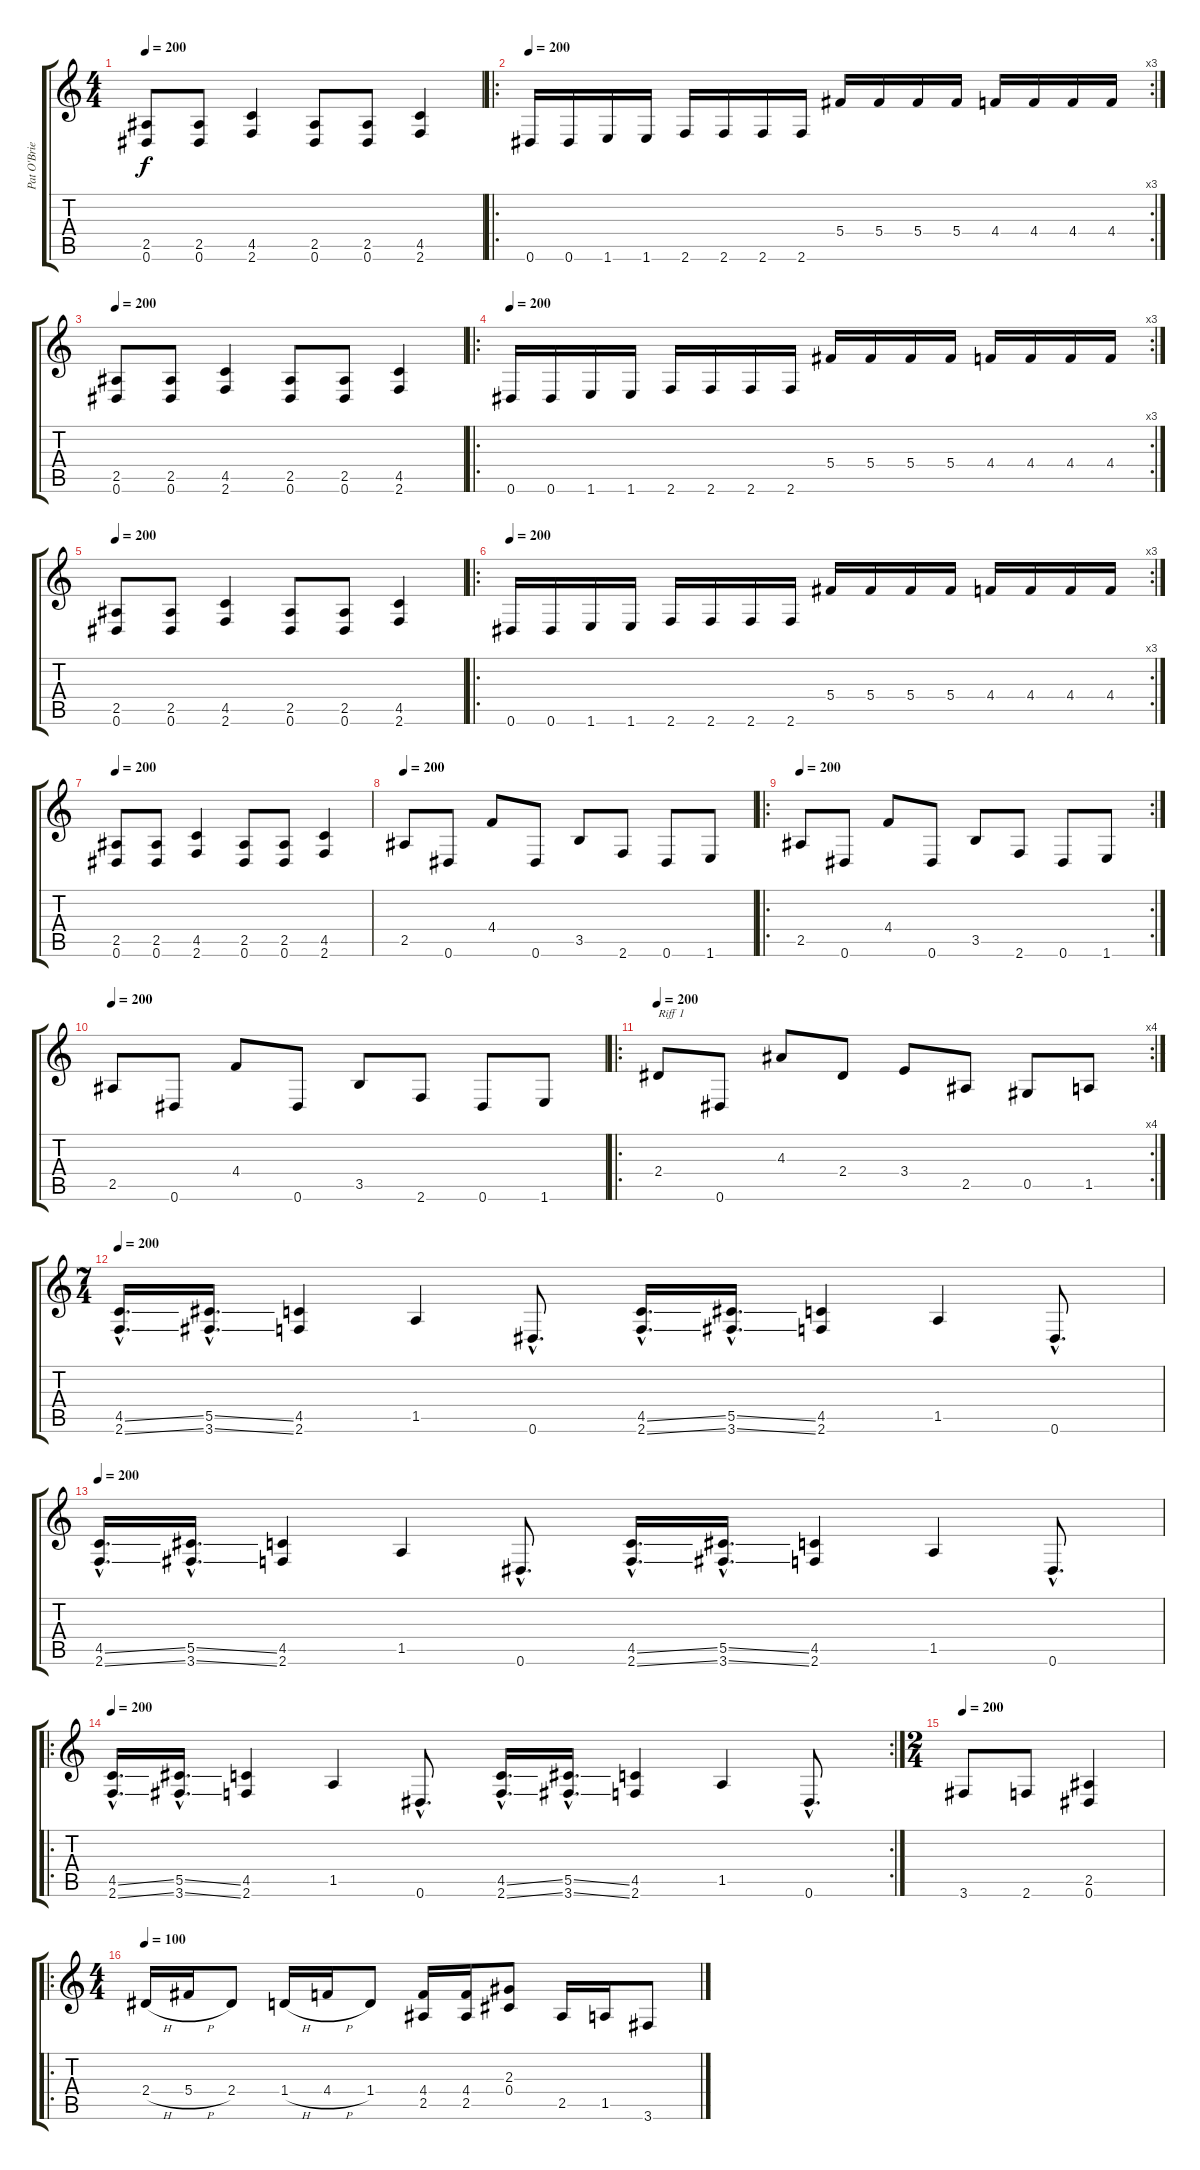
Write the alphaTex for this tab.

\track ("Pat O'Brien" "Pat O'Brie") {instrument distortionguitar}
\staff {score tabs}
\tuning (Eb4 Bb3 Gb3 Db3 Ab2 Eb2) {hide}
\ts (4 4)
\tempo 200
\clef g2
\ks c
(2.5 0.6).8{dy f} (2.5 0.6).8 (4.5 2.6).4 (2.5 0.6).8 (2.5 0.6).8 (4.5 2.6).4 |
\ro
\rc 3
\tempo 200
0.6.16 0.6.16 1.6.16 1.6.16 2.6.16 2.6.16 2.6.16 2.6.16 5.4.16 5.4.16 5.4.16 5.4.16 4.4.16 4.4.16 4.4.16 4.4.16 |
\tempo 200
(2.5 0.6).8 (2.5 0.6).8 (4.5 2.6).4 (2.5 0.6).8 (2.5 0.6).8 (4.5 2.6).4 |
\ro
\rc 3
\tempo 200
0.6.16 0.6.16 1.6.16 1.6.16 2.6.16 2.6.16 2.6.16 2.6.16 5.4.16 5.4.16 5.4.16 5.4.16 4.4.16 4.4.16 4.4.16 4.4.16 |
\tempo 200
(2.5 0.6).8 (2.5 0.6).8 (4.5 2.6).4 (2.5 0.6).8 (2.5 0.6).8 (4.5 2.6).4 |
\ro
\rc 3
\tempo 200
0.6.16 0.6.16 1.6.16 1.6.16 2.6.16 2.6.16 2.6.16 2.6.16 5.4.16 5.4.16 5.4.16 5.4.16 4.4.16 4.4.16 4.4.16 4.4.16 |
\tempo 200
(2.5 0.6).8 (2.5 0.6).8 (4.5 2.6).4 (2.5 0.6).8 (2.5 0.6).8 (4.5 2.6).4 |
\tempo 200
2.5.8 0.6.8 4.4.8 0.6.8 3.5.8 2.6.8 0.6.8 1.6.8 |
\ro
\rc 2
\tempo 200
2.5.8 0.6.8 4.4.8 0.6.8 3.5.8 2.6.8 0.6.8 1.6.8 |
\tempo 200
2.5.8 0.6.8 4.4.8 0.6.8 3.5.8 2.6.8 0.6.8 1.6.8 |
\ro
\rc 4
\tempo 200
2.4.8{txt "Riff 1" instrument distortionguitar} 0.6.8 4.3.8 2.4.8 3.4.8 2.5.8 0.5.8 1.5.8 |
\ts (7 4)
\tempo 200
(4.5{ss hac} 2.6{ss hac}).16{d} (5.5{ss hac} 3.6{ss hac}).16{d} (4.5 2.6).4 1.5.4 0.6{hac}.8{d} (4.5{ss hac} 2.6{ss hac}).16{d} (5.5{ss hac} 3.6{ss hac}).16{d} (4.5 2.6).4 1.5.4 0.6{hac}.8{d} |
\tempo 200
(4.5{ss hac} 2.6{ss hac}).16{d} (5.5{ss hac} 3.6{ss hac}).16{d} (4.5 2.6).4 1.5.4 0.6{hac}.8{d} (4.5{ss hac} 2.6{ss hac}).16{d} (5.5{ss hac} 3.6{ss hac}).16{d} (4.5 2.6).4 1.5.4 0.6{hac}.8{d} |
\ro
\rc 2
\tempo 200
(4.5{ss hac} 2.6{ss hac}).16{d} (5.5{ss hac} 3.6{ss hac}).16{d} (4.5 2.6).4 1.5.4 0.6{hac}.8{d} (4.5{ss hac} 2.6{ss hac}).16{d} (5.5{ss hac} 3.6{ss hac}).16{d} (4.5 2.6).4 1.5.4 0.6{hac}.8{d} |
\ts (2 4)
\tempo 200
3.6.8 2.6.8 (2.5 0.6).4 |
\ro
\ts (4 4)
\tempo 100
2.4{h}.16 5.4{h}.16 2.4.8 1.4{h}.16 4.4{h}.16 1.4.8 (4.4 2.5).16 (4.4 2.5).16 (2.3 0.4).8 2.5.16 1.5.16 3.6.8
